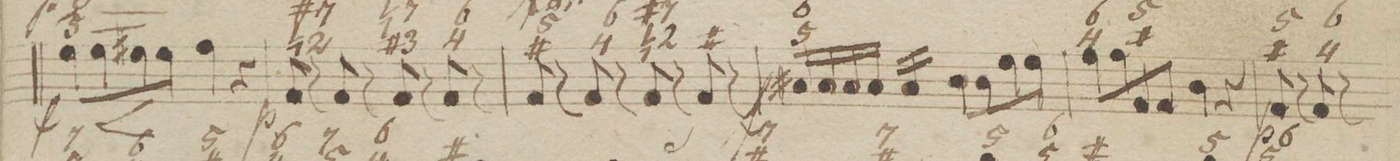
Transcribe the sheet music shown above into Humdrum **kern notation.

**kern	**fba	**dynam
*I"Organ.	*	*
*clefF4	*	*
*k[b-]	*	*
*met(c)	*	*
*M4/4	*	*
8G\L	6_ 5_	f
8G\	.	.
8G#X\	.	.
8G#\J	x x	.
4A\	.	.
4r	.	.
=52	=52	=52
8AA/	#7 n2	p
8r	.	.
8AA/	.	.
8r	.	.
8AA/	n7 #3	.
8r	.	.
8AA/	6 4	.
8r	.	.
=53	=53	=53
8AA/	5 #	.
8r	.	.
8AA/	6 4	.
8r	.	.
8AA/	#7 n2	.
8r	.	.
8AA/	#	.
8r	.	.
=54	=54	=54
16C#X/LL	6 5	f
16C#/	.	.
16C#/	.	.
16C#/JJ	.	.
*tremolo	*	*
16C#/LL	.	.
16C#/	.	.
16C#/	.	.
16C#/JJ	.	.
*Xtremolo	*	*
8D\L	.	.
8D\	.	.
8G\	.	.
8G\J	.	.
=55	=55	=55
8A\L	6 4	.
8A\	.	.
8AA/	5 #	.
8AA/J	.	.
4D\	.	.
4r	.	.
=56	=56	=56
8AA/	5 #	p
8r	.	.
8AA/	6 4	.
8r	.	.
*-	*-	*-
